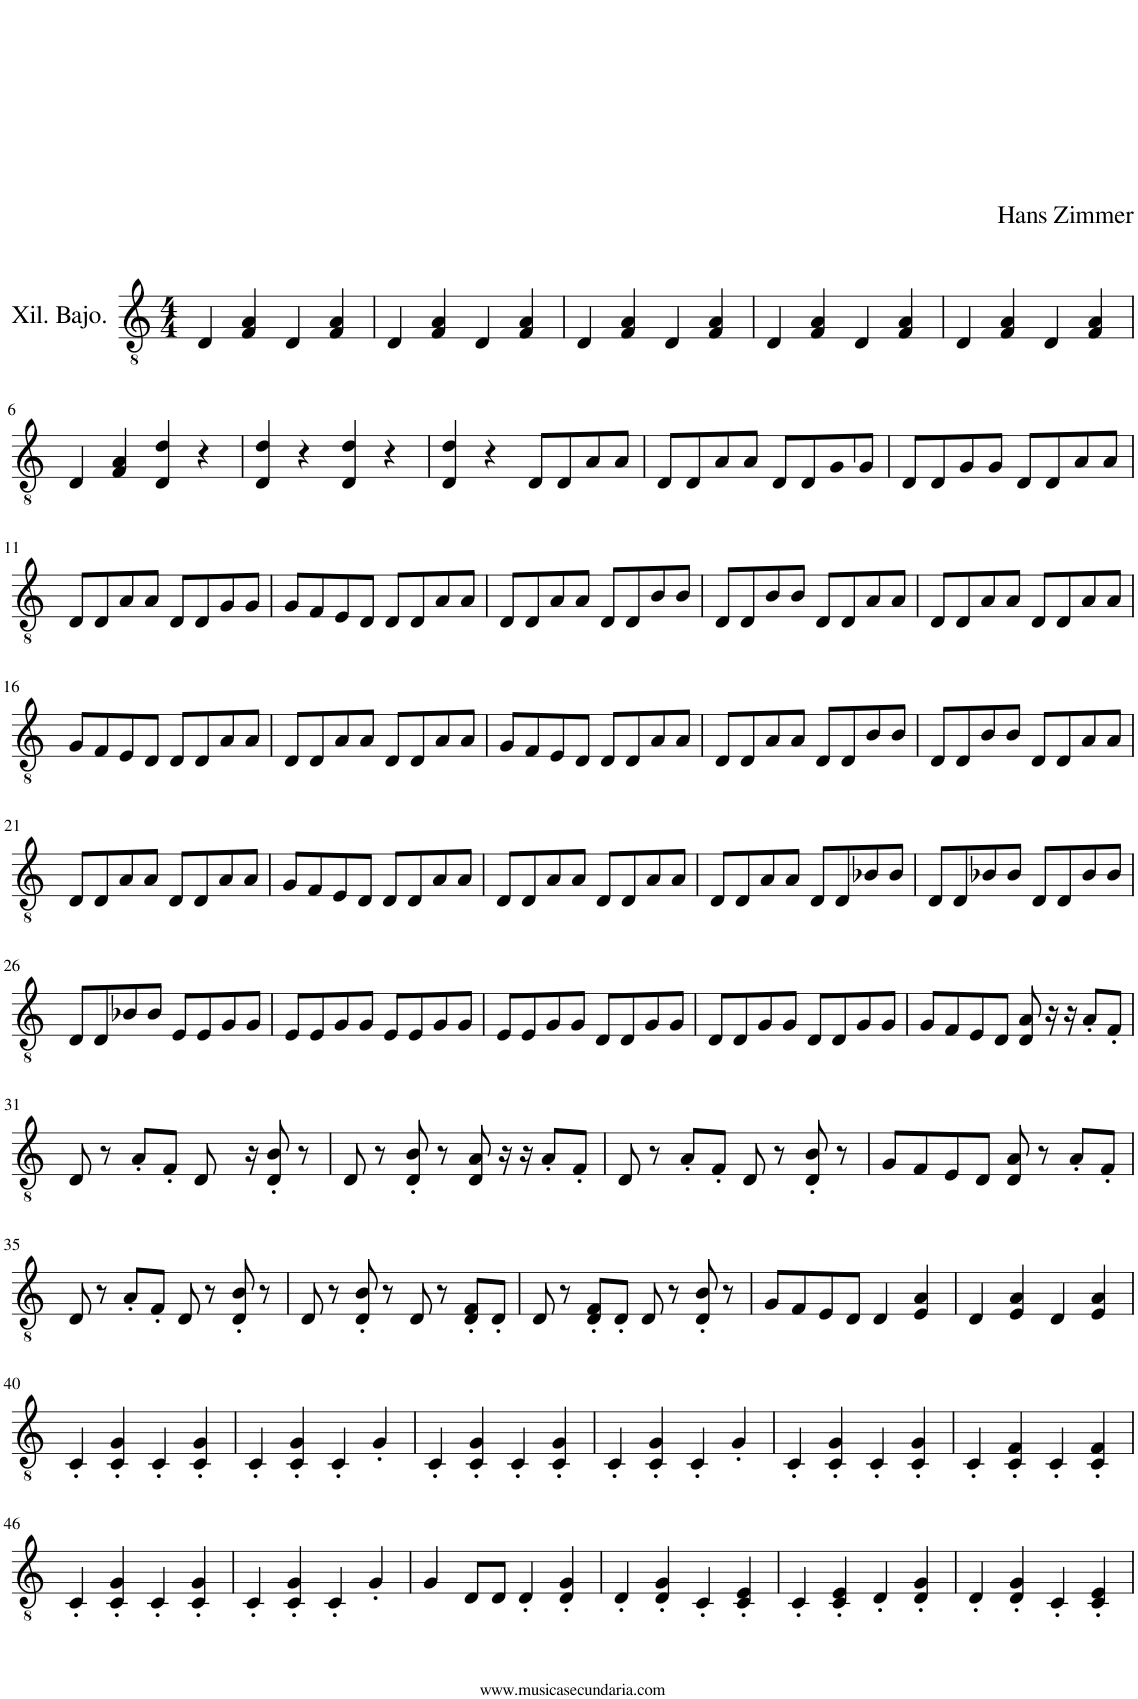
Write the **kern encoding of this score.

**kern
*part1
*staff1
*I"Xil. Bajo.
*clefGv2
*k[]
*M4/4
=1
4D/
4F/ 4A/
4D/
4F/ 4A/
=2
4D/
4F/ 4A/
4D/
4F/ 4A/
=3
4D/
4F/ 4A/
4D/
4F/ 4A/
=4
4D/
4F/ 4A/
4D/
4F/ 4A/
=5
4D/
4F/ 4A/
4D/
4F/ 4A/
!!LO:LB:g=z
=6
4D/
4F/ 4A/
4D/ 4d/
4r
=7
4D/ 4d/
4r
4D/ 4d/
4r
=8
4D/ 4d/
4r
8D/L
8D/
8A/
8A/J
=9
8D/L
8D/
8A/
8A/J
8D/L
8D/
8G/
8G/J
=10
8D/L
8D/
8G/
8G/J
8D/L
8D/
8A/
8A/J
!!LO:LB:g=z
=11
8D/L
8D/
8A/
8A/J
8D/L
8D/
8G/
8G/J
=12
8G/L
8F/
8E/
8D/J
8D/L
8D/
8A/
8A/J
=13
8D/L
8D/
8A/
8A/J
8D/L
8D/
8B/
8B/J
=14
8D/L
8D/
8B/
8B/J
8D/L
8D/
8A/
8A/J
=15
8D/L
8D/
8A/
8A/J
8D/L
8D/
8A/
8A/J
!!LO:LB:g=z
=16
8G/L
8F/
8E/
8D/J
8D/L
8D/
8A/
8A/J
=17
8D/L
8D/
8A/
8A/J
8D/L
8D/
8A/
8A/J
=18
8G/L
8F/
8E/
8D/J
8D/L
8D/
8A/
8A/J
=19
8D/L
8D/
8A/
8A/J
8D/L
8D/
8B/
8B/J
=20
8D/L
8D/
8B/
8B/J
8D/L
8D/
8A/
8A/J
!!LO:LB:g=z
=21
8D/L
8D/
8A/
8A/J
8D/L
8D/
8A/
8A/J
=22
8G/L
8F/
8E/
8D/J
8D/L
8D/
8A/
8A/J
=23
8D/L
8D/
8A/
8A/J
8D/L
8D/
8A/
8A/J
=24
8D/L
8D/
8A/
8A/J
8D/L
8D/
8B-X/
8B-/J
=25
8D/L
8D/
8B-X/
8B-/J
8D/L
8D/
8B-/
8B-/J
!!LO:LB:g=z
=26
8D/L
8D/
8B-X/
8B-/J
8E/L
8E/
8G/
8G/J
=27
8E/L
8E/
8G/
8G/J
8E/L
8E/
8G/
8G/J
=28
8E/L
8E/
8G/
8G/J
8D/L
8D/
8G/
8G/J
=29
8D/L
8D/
8G/
8G/J
8D/L
8D/
8G/
8G/J
=30
8G/L
8F/
8E/
8D/J
8D/ 8A/
16r
16r
8A'/L
8F'/J
!!LO:LB:g=z
=31
8D/
8r
8A'/L
8F'/J
8D/
16ryy
16r
8D/' 8B/'
8r
=32
8D/
8r
8D/' 8B/'
8r
8D/ 8A/
16r
16r
8A'/L
8F'/J
=33
8D/
8r
8A'/L
8F'/J
8D/
8r
8D/' 8B/'
8r
=34
8G/L
8F/
8E/
8D/J
8D/ 8A/
8r
8A'/L
8F'/J
!!LO:LB:g=z
=35
8D/
8r
8A'/L
8F'/J
8D/
8r
8D/' 8B/'
8r
=36
8D/
8r
8D/' 8B/'
8r
8D/
8r
8D/' 8F/'L
8D'/J
=37
8D/
8r
8D/' 8F/'L
8D'/J
8D/
8r
8D/' 8B/'
8r
=38
8G/L
8F/
8E/
8D/J
4D/
4E/ 4A/
=39
4D/
4E/ 4A/
4D/
4E/ 4A/
!!LO:LB:g=z
=40
4C'/
4C/' 4G/'
4C'/
4C/' 4G/'
=41
4C'/
4C/' 4G/'
4C'/
4G'/
=42
4C'/
4C/' 4G/'
4C'/
4C/' 4G/'
=43
4C'/
4C/' 4G/'
4C'/
4G'/
=44
4C'/
4C/' 4G/'
4C'/
4C/' 4G/'
=45
4C'/
4C/' 4F/'
4C'/
4C/' 4F/'
!!LO:LB:g=z
=46
4C'/
4C/' 4G/'
4C'/
4C/' 4G/'
=47
4C'/
4C/' 4G/'
4C'/
4G'/
=48
4G/
8D/L
8D/J
4D'/
4D/' 4G/'
=49
4D'/
4D/' 4G/'
4C'/
4C/' 4E/'
=50
4C'/
4C/' 4E/'
4D'/
4D/' 4G/'
=51
4D'/
4D/' 4G/'
4C'/
4C/' 4E/'
=
*-
